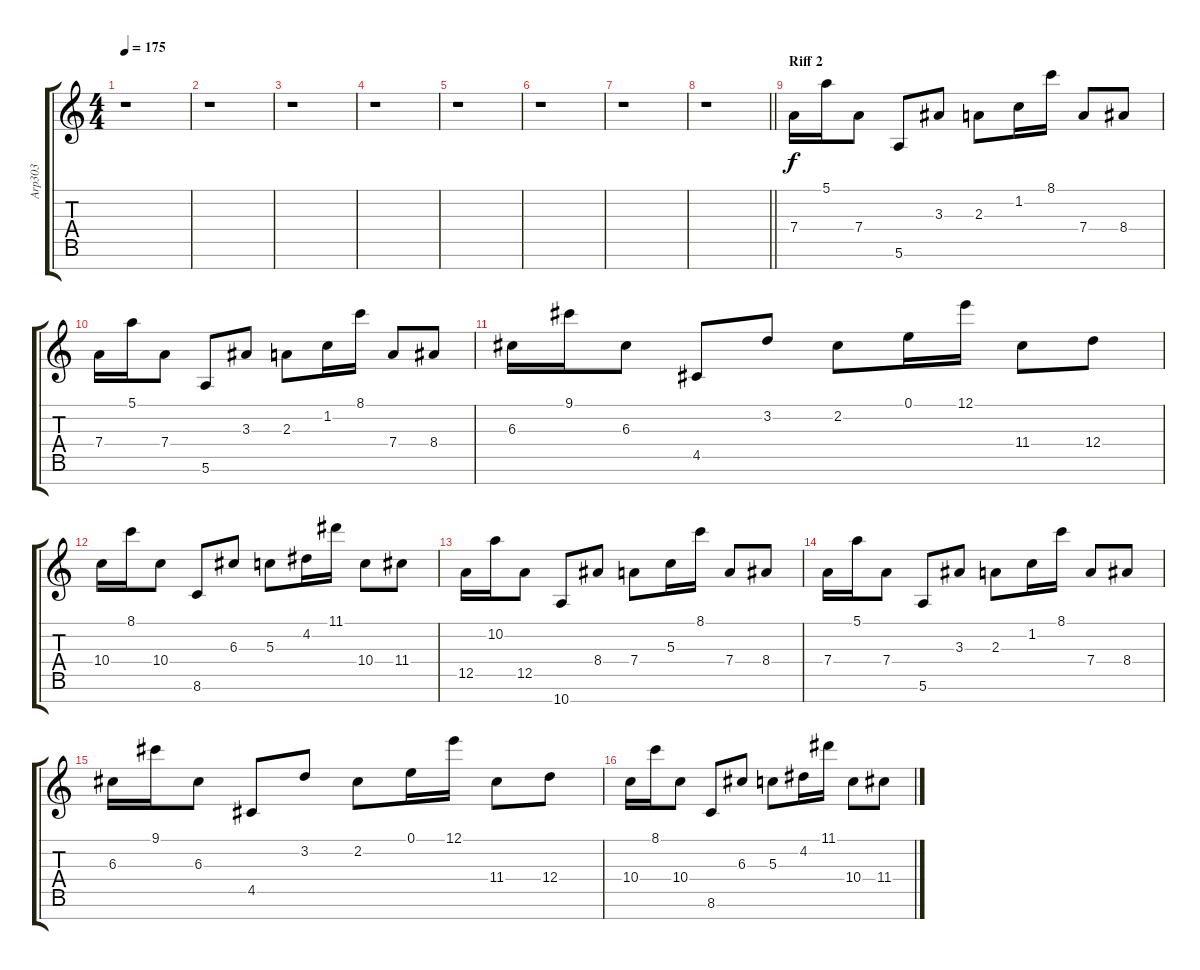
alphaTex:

\track ("Arp303" "Arp303") {instrument synthbass2}
\staff {score tabs}
\tuning (E4 B3 G3 D3 A2 E2 B1) {hide}
\ts (4 4)
\tempo 175
\clef g2
\ks c
r.1{dy f} |
r.1 |
r.1 |
r.1 |
r.1 |
r.1 |
r.1 |
\barLineRight lightlight
r.1 |
\section ("" "Riff 2")
7.4.16 5.1.16 7.4.8 5.6.8 3.3.8 2.3.8 1.2.16 8.1.16 7.4.8 8.4.8 |
7.4.16 5.1.16 7.4.8 5.6.8 3.3.8 2.3.8 1.2.16 8.1.16 7.4.8 8.4.8 |
6.3.16 9.1.16 6.3.8 4.5.8 3.2.8 2.2.8 0.1.16 12.1.16 11.4.8 12.4.8 |
10.4.16 8.1.16 10.4.8 8.6.8 6.3.8 5.3.8 4.2.16 11.1.16 10.4.8 11.4.8 |
12.5.16 10.2.16 12.5.8 10.7.8 8.4.8 7.4.8 5.3.16 8.1.16 7.4.8 8.4.8 |
7.4.16 5.1.16 7.4.8 5.6.8 3.3.8 2.3.8 1.2.16 8.1.16 7.4.8 8.4.8 |
6.3.16 9.1.16 6.3.8 4.5.8 3.2.8 2.2.8 0.1.16 12.1.16 11.4.8 12.4.8 |
10.4.16 8.1.16 10.4.8 8.6.8 6.3.8 5.3.8 4.2.16 11.1.16 10.4.8 11.4.8
